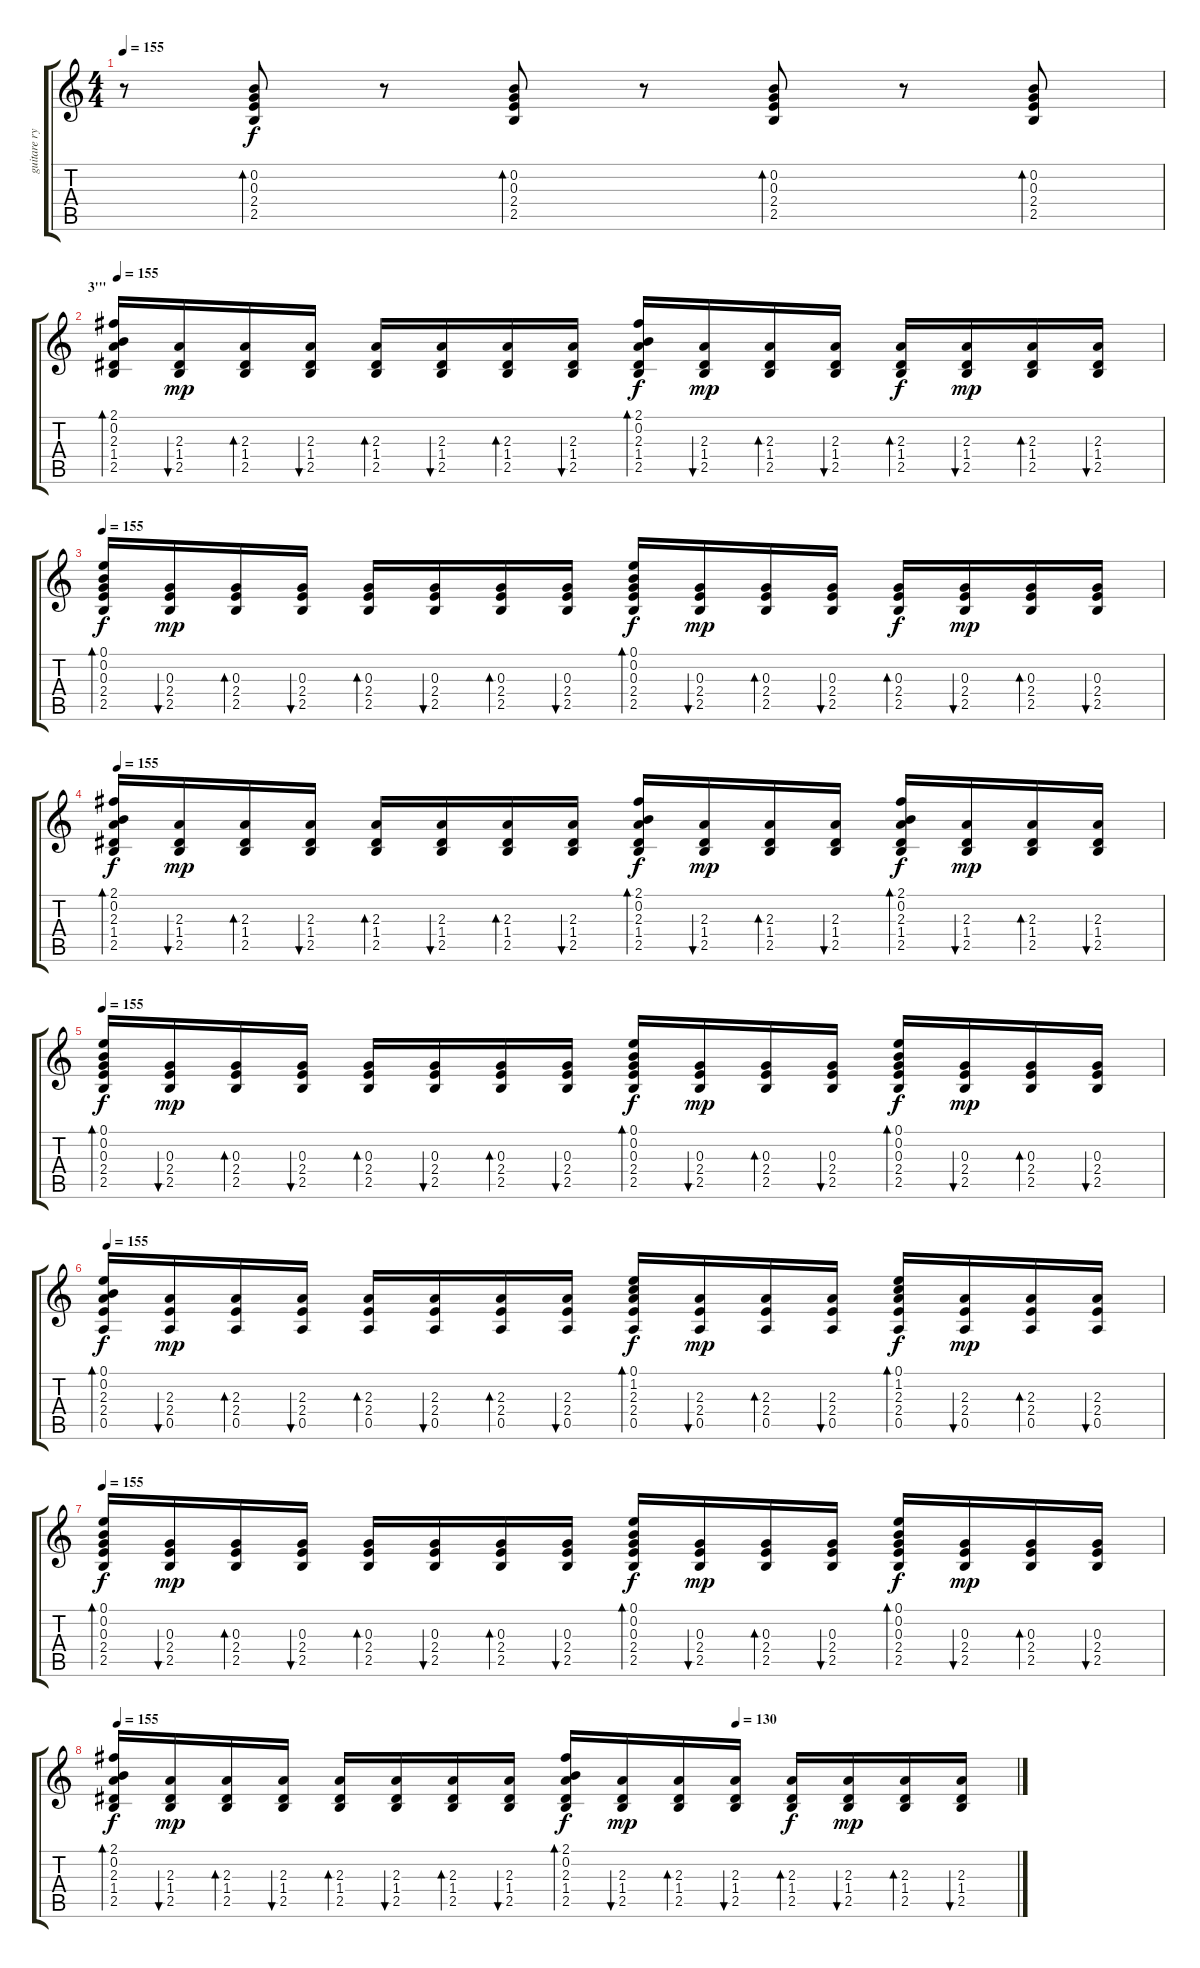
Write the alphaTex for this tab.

\track ("guitare rythmique" "guitare ry") {instrument acousticguitarsteel}
\staff {score tabs}
\tuning (E4 B3 G3 D3 A2 E2) {hide}
\ts (4 4)
\tempo 155
\clef g2
\ks c
r.8{dy f} (0.2 0.3 2.4 2.5).8{bd 60} r.8 (0.2 0.3 2.4 2.5).8{bd 60} r.8 (0.2 0.3 2.4 2.5).8{bd 60} r.8 (0.2 0.3 2.4 2.5).8{bd 60} |
\section ("" "3'''")
\tempo 155
(2.1 0.2 2.3 1.4 2.5).16{bd 60} (2.3 1.4 2.5).16{bu 480 dy mp} (2.3 1.4 2.5).16{bd 480} (2.3 1.4 2.5).16{bu 480} (2.3 1.4 2.5).16{bd 480} (2.3 1.4 2.5).16{bu 480} (2.3 1.4 2.5).16{bd 480} (2.3 1.4 2.5).16{bu 480} (2.1 0.2 2.3 1.4 2.5).16{bd 60 dy f} (2.3 1.4 2.5).16{bu 480 dy mp} (2.3 1.4 2.5).16{bd 480} (2.3 1.4 2.5).16{bu 480} (2.3 1.4 2.5).16{bd 60 dy f} (2.3 1.4 2.5).16{bu 480 dy mp} (2.3 1.4 2.5).16{bd 480} (2.3 1.4 2.5).16{bu 480} |
\tempo 155
(0.1 0.2 0.3 2.4 2.5).16{bd 60 dy f} (0.3 2.4 2.5).16{bu 480 dy mp} (0.3 2.4 2.5).16{bd 480} (0.3 2.4 2.5).16{bu 480} (0.3 2.4 2.5).16{bd 480} (0.3 2.4 2.5).16{bu 480} (0.3 2.4 2.5).16{bd 480} (0.3 2.4 2.5).16{bu 480} (0.1 0.2 0.3 2.4 2.5).16{bd 60 dy f} (0.3 2.4 2.5).16{bu 480 dy mp} (0.3 2.4 2.5).16{bd 480} (0.3 2.4 2.5).16{bu 480} (0.3 2.4 2.5).16{bd 60 dy f} (0.3 2.4 2.5).16{bu 480 dy mp} (0.3 2.4 2.5).16{bd 480} (0.3 2.4 2.5).16{bu 480} |
\tempo 155
(2.1 0.2 2.3 1.4 2.5).16{bd 60 dy f} (2.3 1.4 2.5).16{bu 480 dy mp} (2.3 1.4 2.5).16{bd 480} (2.3 1.4 2.5).16{bu 480} (2.3 1.4 2.5).16{bd 480} (2.3 1.4 2.5).16{bu 480} (2.3 1.4 2.5).16{bd 480} (2.3 1.4 2.5).16{bu 480} (2.1 0.2 2.3 1.4 2.5).16{bd 60 dy f} (2.3 1.4 2.5).16{bu 480 dy mp} (2.3 1.4 2.5).16{bd 480} (2.3 1.4 2.5).16{bu 480} (2.1 0.2 2.3 1.4 2.5).16{bd 60 dy f} (2.3 1.4 2.5).16{bu 480 dy mp} (2.3 1.4 2.5).16{bd 480} (2.3 1.4 2.5).16{bu 480} |
\tempo 155
(0.1 0.2 0.3 2.4 2.5).16{bd 60 dy f} (0.3 2.4 2.5).16{bu 480 dy mp} (0.3 2.4 2.5).16{bd 480} (0.3 2.4 2.5).16{bu 480} (0.3 2.4 2.5).16{bd 480} (0.3 2.4 2.5).16{bu 480} (0.3 2.4 2.5).16{bd 480} (0.3 2.4 2.5).16{bu 480} (0.1 0.2 0.3 2.4 2.5).16{bd 60 dy f} (0.3 2.4 2.5).16{bu 480 dy mp} (0.3 2.4 2.5).16{bd 480} (0.3 2.4 2.5).16{bu 480} (0.1 0.2 0.3 2.4 2.5).16{bd 60 dy f} (0.3 2.4 2.5).16{bu 480 dy mp} (0.3 2.4 2.5).16{bd 480} (0.3 2.4 2.5).16{bu 480} |
\tempo 155
(0.1 0.2 2.3 2.4 0.5).16{bd 60 dy f} (2.3 2.4 0.5).16{bu 480 dy mp} (2.3 2.4 0.5).16{bd 480} (2.3 2.4 0.5).16{bu 480} (2.3 2.4 0.5).16{bd 480} (2.3 2.4 0.5).16{bu 480} (2.3 2.4 0.5).16{bd 480} (2.3 2.4 0.5).16{bu 480} (0.1 1.2 2.3 2.4 0.5).16{bd 60 dy f} (2.3 2.4 0.5).16{bu 480 dy mp} (2.3 2.4 0.5).16{bd 480} (2.3 2.4 0.5).16{bu 480} (0.1 1.2 2.3 2.4 0.5).16{bd 60 dy f} (2.3 2.4 0.5).16{bu 480 dy mp} (2.3 2.4 0.5).16{bd 480} (2.3 2.4 0.5).16{bu 480} |
\tempo 155
(0.1 0.2 0.3 2.4 2.5).16{bd 60 dy f} (0.3 2.4 2.5).16{bu 480 dy mp} (0.3 2.4 2.5).16{bd 480} (0.3 2.4 2.5).16{bu 480} (0.3 2.4 2.5).16{bd 480} (0.3 2.4 2.5).16{bu 480} (0.3 2.4 2.5).16{bd 480} (0.3 2.4 2.5).16{bu 480} (0.1 0.2 0.3 2.4 2.5).16{bd 60 dy f} (0.3 2.4 2.5).16{bu 480 dy mp} (0.3 2.4 2.5).16{bd 480} (0.3 2.4 2.5).16{bu 480} (0.1 0.2 0.3 2.4 2.5).16{bd 60 dy f} (0.3 2.4 2.5).16{bu 480 dy mp} (0.3 2.4 2.5).16{bd 480} (0.3 2.4 2.5).16{bu 480} |
\tempo 155
\tempo (130 0.6875)
(2.1 0.2 2.3 1.4 2.5).16{bd 60 dy f} (2.3 1.4 2.5).16{bu 480 dy mp} (2.3 1.4 2.5).16{bd 480} (2.3 1.4 2.5).16{bu 480} (2.3 1.4 2.5).16{bd 480} (2.3 1.4 2.5).16{bu 480} (2.3 1.4 2.5).16{bd 480} (2.3 1.4 2.5).16{bu 480} (2.1 0.2 2.3 1.4 2.5).16{bd 60 dy f} (2.3 1.4 2.5).16{bu 480 dy mp} (2.3 1.4 2.5).16{bd 480} (2.3 1.4 2.5).16{bu 480} (2.3 1.4 2.5).16{bd 60 dy f} (2.3 1.4 2.5).16{bu 480 dy mp} (2.3 1.4 2.5).16{bd 480} (2.3 1.4 2.5).16{bu 480}
